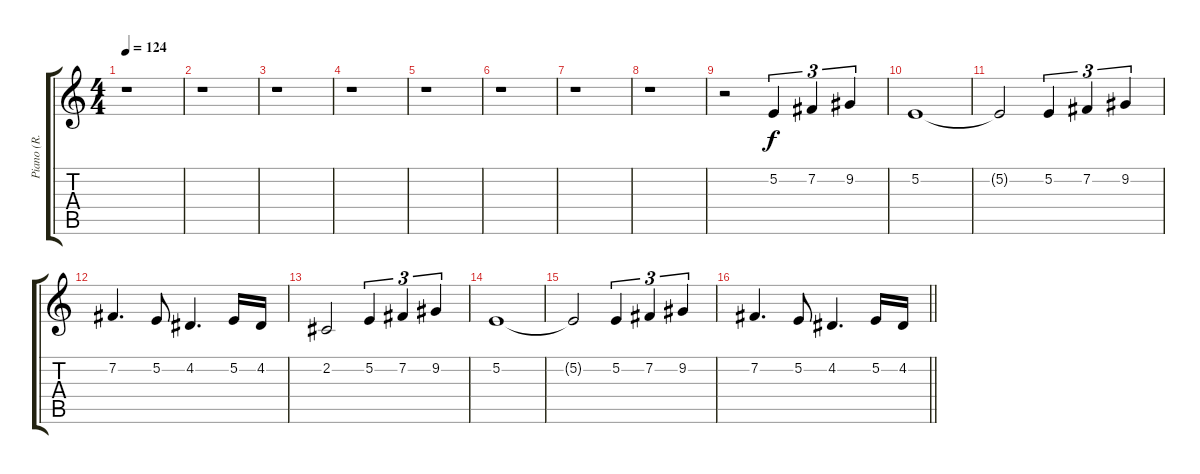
\track ("Piano (R. Hand)" "Piano (R. ") {instrument acousticgrandpiano}
\staff {score tabs}
\tuning (E4 B3 G3 D3 A2 E2) {hide}
\ts (4 4)
\tempo 124
\clef g2
\ks c
r.1{dy f} |
r.1 |
r.1 |
r.1 |
r.1 |
r.1 |
r.1 |
r.1 |
r.2 5.2.4{tu (3 2)} 7.2.4{tu (3 2)} 9.2.4{tu (3 2)} |
5.2.1 |
5.2{t}.2 5.2.4{tu (3 2)} 7.2.4{tu (3 2)} 9.2.4{tu (3 2)} |
7.2.4{d} 5.2.8 4.2.4{d} 5.2.16 4.2.16 |
2.2.2 5.2.4{tu (3 2)} 7.2.4{tu (3 2)} 9.2.4{tu (3 2)} |
5.2.1 |
5.2{t}.2 5.2.4{tu (3 2)} 7.2.4{tu (3 2)} 9.2.4{tu (3 2)} |
\barLineRight lightlight
7.2.4{d} 5.2.8 4.2.4{d} 5.2.16 4.2.16
